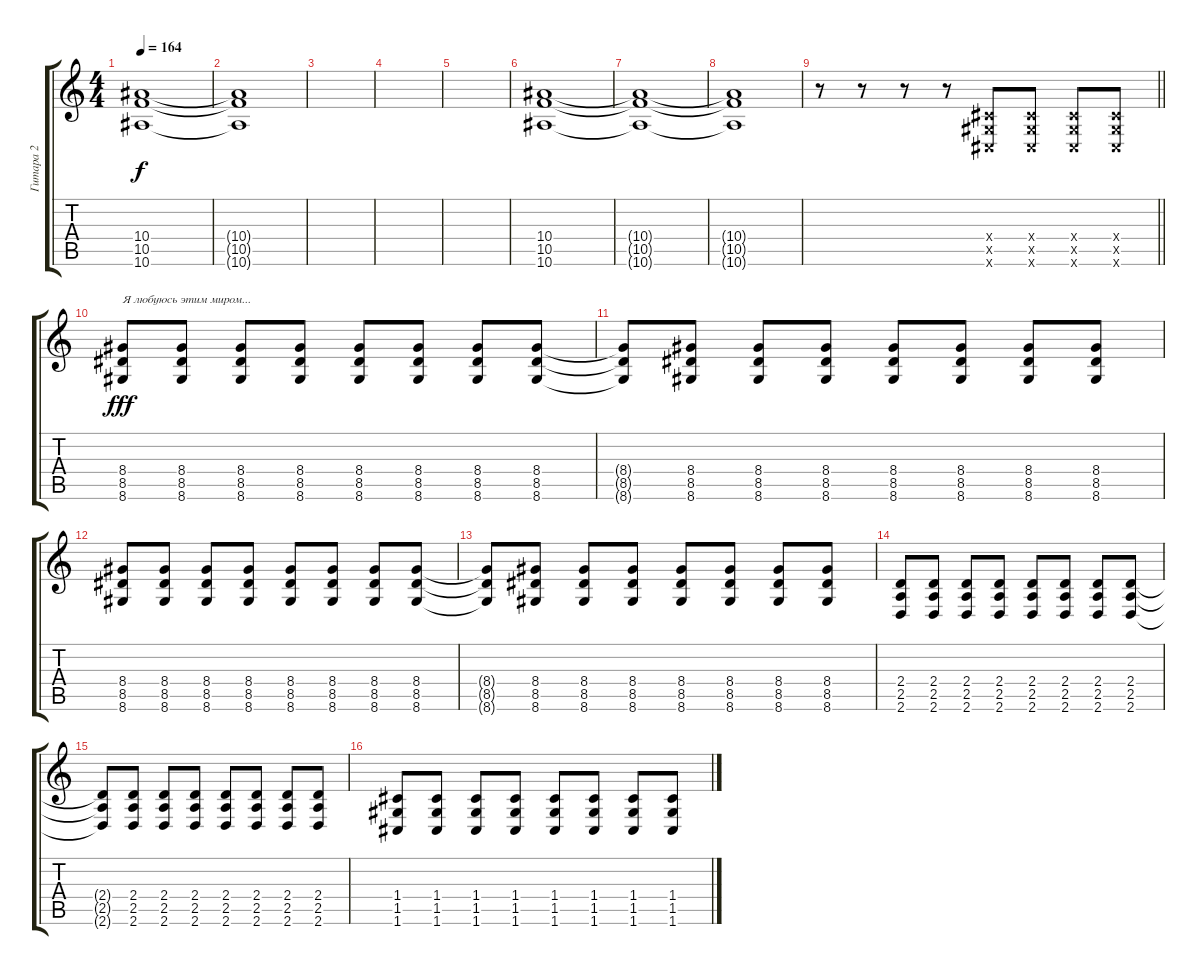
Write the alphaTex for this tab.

\track ("Гитара 2" "Гитара 2") {instrument distortionguitar}
\staff {score tabs}
\tuning (D4 A3 F3 C3 G2 C2) {hide}
\ts (4 4)
\tempo 164
\clef g2
\ks c
(10.4{t} 10.5{t} 10.6{t}).1{dy f} |
(10.4{t} 10.5{t} 10.6{t}).1 |
|
|
|
(10.4 10.5 10.6).1{volume 4} |
(10.4{t} 10.5{t} 10.6{t}).1 |
(10.4{t} 10.5{t} 10.6{t}).1 |
\barLineRight lightlight
r.8 r.8 r.8 r.8 (1.4{x} 1.5{x} 1.6{x}).8{volume 14} (1.4{x} 1.5{x} 1.6{x}).8{volume 14} (1.4{x} 1.5{x} 1.6{x}).8{volume 14} (1.4{x} 1.5{x} 1.6{x}).8{volume 14} |
(8.4 8.5 8.6).8{txt "Я любуюсь этим миром..." dy fff} (8.4 8.5 8.6).8 (8.4 8.5 8.6).8 (8.4 8.5 8.6).8 (8.4 8.5 8.6).8 (8.4 8.5 8.6).8 (8.4 8.5 8.6).8 (8.4 8.5 8.6).8 |
(8.4{t} 8.5{t} 8.6{t}).8 (8.4 8.5 8.6).8 (8.4 8.5 8.6).8 (8.4 8.5 8.6).8 (8.4 8.5 8.6).8 (8.4 8.5 8.6).8 (8.4 8.5 8.6).8 (8.4 8.5 8.6).8 |
(8.4 8.5 8.6).8 (8.4 8.5 8.6).8 (8.4 8.5 8.6).8 (8.4 8.5 8.6).8 (8.4 8.5 8.6).8 (8.4 8.5 8.6).8 (8.4 8.5 8.6).8 (8.4 8.5 8.6).8 |
(8.4{t} 8.5{t} 8.6{t}).8 (8.4 8.5 8.6).8 (8.4 8.5 8.6).8 (8.4 8.5 8.6).8 (8.4 8.5 8.6).8 (8.4 8.5 8.6).8 (8.4 8.5 8.6).8 (8.4 8.5 8.6).8 |
(2.4 2.5 2.6).8 (2.4 2.5 2.6).8 (2.4 2.5 2.6).8 (2.4 2.5 2.6).8 (2.4 2.5 2.6).8 (2.4 2.5 2.6).8 (2.4 2.5 2.6).8 (2.4 2.5 2.6).8 |
(2.4{t} 2.5{t} 2.6{t}).8 (2.4 2.5 2.6).8 (2.4 2.5 2.6).8 (2.4 2.5 2.6).8 (2.4 2.5 2.6).8 (2.4 2.5 2.6).8 (2.4 2.5 2.6).8 (2.4 2.5 2.6).8 |
(1.4 1.5 1.6).8 (1.4 1.5 1.6).8 (1.4 1.5 1.6).8 (1.4 1.5 1.6).8 (1.4 1.5 1.6).8 (1.4 1.5 1.6).8 (1.4 1.5 1.6).8 (1.4 1.5 1.6).8
